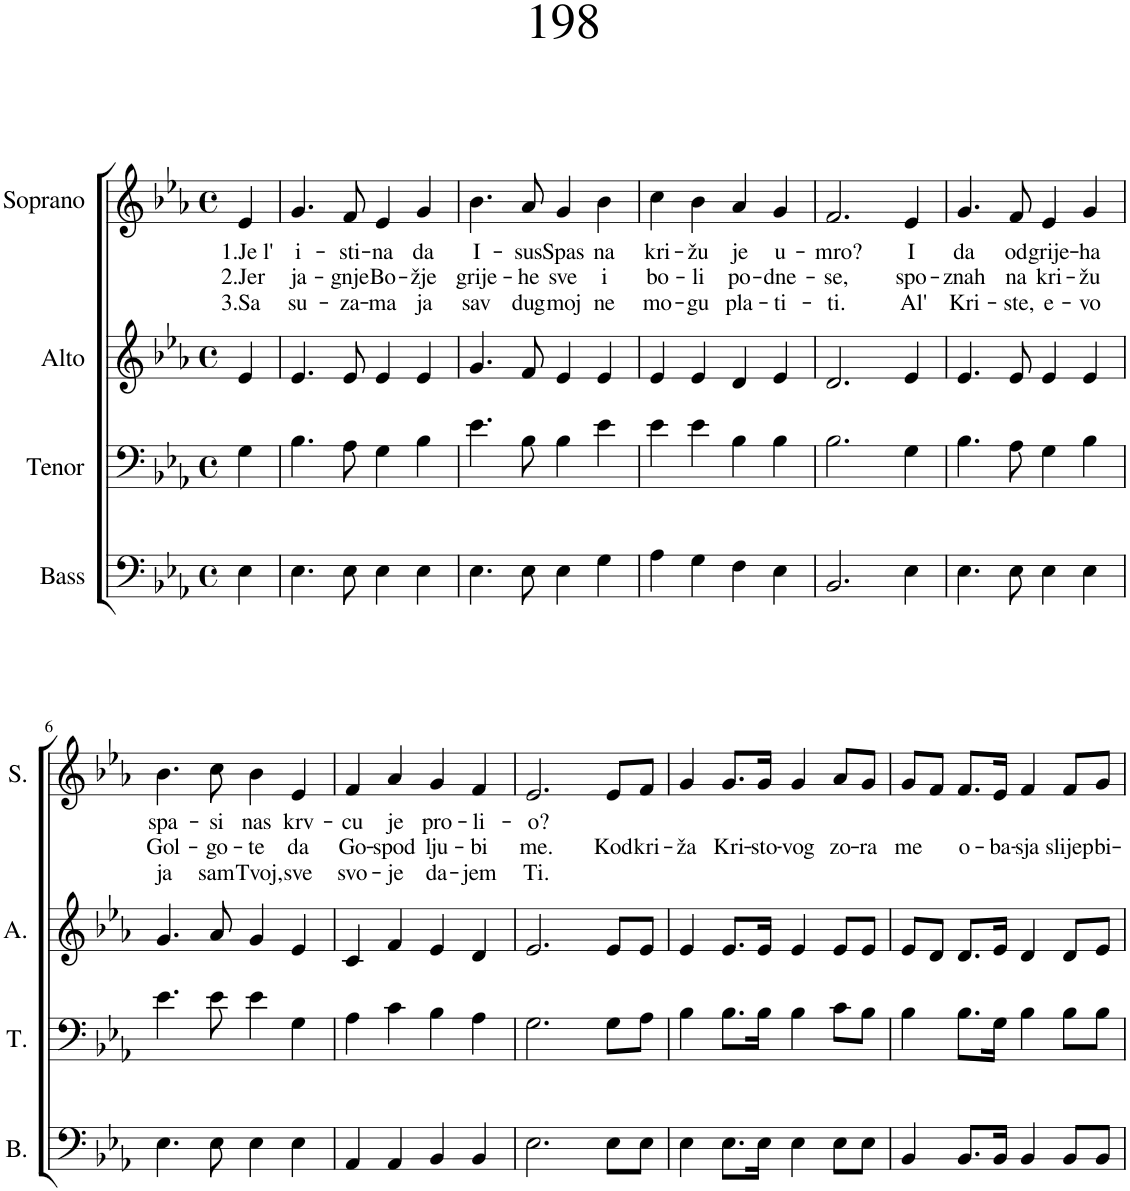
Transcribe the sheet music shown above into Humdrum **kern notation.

**kern	**kern	**kern	**kern	**text	**text	**text
*part4	*part3	*part2	*part1	*part1	*part1	*part1
*staff4	*staff3	*staff2	*staff1	*staff1	*staff1	*staff1
*I"Bass	*I"Tenor	*I"Alto	*I"Soprano	*	*	*
*I'B.	*I'T.	*I'A.	*I'S.	*	*	*
*clefF4	*clefF4	*clefG2	*clefG2	*	*	*
*k[b-e-a-]	*k[b-e-a-]	*k[b-e-a-]	*k[b-e-a-]	*	*	*
*M4/4	*M4/4	*M4/4	*M4/4	*	*	*
*met(c)	*met(c)	*met(c)	*met(c)	*	*	*
=	=	=	=	=	=	=
!	!	!	!	!LO:LY:b	!LO:LY:b	!LO:LY:b
4E-\	4G\	4e-/	4e-/	1.Je l'	2.Jer	3.Sa
=1	=1	=1	=1	=1	=1	=1
!	!	!	!	!LO:LY:b	!LO:LY:b	!LO:LY:b
4.E-\	4.B-\	4.e-/	4.g/	i-	ja-	su-
!	!	!	!	!LO:LY:b	!LO:LY:b	!LO:LY:b
8E-\	8A-\	8e-/	8f/	-sti-	-gnje	-za-
!	!	!	!	!LO:LY:b	!LO:LY:b	!LO:LY:b
4E-\	4G\	4e-/	4e-/	-na	Bo-	-ma
!	!	!	!	!LO:LY:b	!LO:LY:b	!LO:LY:b
4E-\	4B-\	4e-/	4g/	da	-žje	ja
=2	=2	=2	=2	=2	=2	=2
!	!	!	!	!LO:LY:b	!LO:LY:b	!LO:LY:b
4.E-\	4.e-\	4.g/	4.b-\	I-	grije-	sav
!	!	!	!	!LO:LY:b	!LO:LY:b	!LO:LY:b
8E-\	8B-\	8f/	8a-/	-sus	-he	dug
!	!	!	!	!LO:LY:b	!LO:LY:b	!LO:LY:b
4E-\	4B-\	4e-/	4g/	Spas	sve	moj
!	!	!	!	!LO:LY:b	!LO:LY:b	!LO:LY:b
4G\	4e-\	4e-/	4b-\	na	i	ne
=3	=3	=3	=3	=3	=3	=3
!	!	!	!	!LO:LY:b	!LO:LY:b	!LO:LY:b
4A-\	4e-\	4e-/	4cc\	kri-	bo-	mo-
!	!	!	!	!LO:LY:b	!LO:LY:b	!LO:LY:b
4G\	4e-\	4e-/	4b-\	-žu	-li	-gu
!	!	!	!	!LO:LY:b	!LO:LY:b	!LO:LY:b
4F\	4B-\	4d/	4a-/	je	po-	pla-
!	!	!	!	!LO:LY:b	!LO:LY:b	!LO:LY:b
4E-\	4B-\	4e-/	4g/	u-	-dne-	-ti-
=4	=4	=4	=4	=4	=4	=4
!	!	!	!	!LO:LY:b	!LO:LY:b	!LO:LY:b
2.BB-/	2.B-\	2.d/	2.f/	-mro?	-se,	-ti.
!	!	!	!	!LO:LY:b	!LO:LY:b	!LO:LY:b
4E-\	4G\	4e-/	4e-/	I	spo-	Al'
=5	=5	=5	=5	=5	=5	=5
!	!	!	!	!LO:LY:b	!LO:LY:b	!LO:LY:b
4.E-\	4.B-\	4.e-/	4.g/	da	-znah	Kri-
!	!	!	!	!LO:LY:b	!LO:LY:b	!LO:LY:b
8E-\	8A-\	8e-/	8f/	od	na	-ste,
!	!	!	!	!LO:LY:b	!LO:LY:b	!LO:LY:b
4E-\	4G\	4e-/	4e-/	grije-	kri-	e-
!	!	!	!	!LO:LY:b	!LO:LY:b	!LO:LY:b
4E-\	4B-\	4e-/	4g/	-ha	-žu	-vo
!!LO:LB:g=z
=6	=6	=6	=6	=6	=6	=6
!	!	!	!	!LO:LY:b	!LO:LY:b	!LO:LY:b
4.E-\	4.e-\	4.g/	4.b-\	spa-	Gol-	ja
!	!	!	!	!LO:LY:b	!LO:LY:b	!LO:LY:b
8E-\	8e-\	8a-/	8cc\	-si	-go-	sam
!	!	!	!	!LO:LY:b	!LO:LY:b	!LO:LY:b
4E-\	4e-\	4g/	4b-\	nas	-te	Tvoj,
!	!	!	!	!LO:LY:b	!LO:LY:b	!LO:LY:b
4E-\	4G\	4e-/	4e-/	krv-	da	sve
=7	=7	=7	=7	=7	=7	=7
!	!	!	!	!LO:LY:b	!LO:LY:b	!LO:LY:b
4AA-/	4A-\	4c/	4f/	-cu	Go-	svo-
!	!	!	!	!LO:LY:b	!LO:LY:b	!LO:LY:b
4AA-/	4c\	4f/	4a-/	je	-spod	-je
!	!	!	!	!LO:LY:b	!LO:LY:b	!LO:LY:b
4BB-/	4B-\	4e-/	4g/	pro-	lju-	da-
!	!	!	!	!LO:LY:b	!LO:LY:b	!LO:LY:b
4BB-/	4A-\	4d/	4f/	-li-	-bi	-jem
=8	=8	=8	=8	=8	=8	=8
!	!	!	!	!LO:LY:b	!LO:LY:b	!LO:LY:b
2.E-\	2.G\	2.e-/	2.e-/	-o?	me.	Ti.
!	!	!	!	!	!LO:LY:b	!
8E-\L	8G\L	8e-/L	8e-/L	.	Kod	.
!	!	!	!	!	!LO:LY:b	!
8E-\J	8A-\J	8e-/J	8f/J	.	kri-	.
=9	=9	=9	=9	=9	=9	=9
!	!	!	!	!	!LO:LY:b	!
4E-\	4B-\	4e-/	4g/	.	-ža	.
!	!	!	!	!	!LO:LY:b	!
8.E-\L	8.B-\L	8.e-/L	8.g/L	.	Kri-	.
!	!	!	!	!	!LO:LY:b	!
16E-\Jk	16B-\Jk	16e-/Jk	16g/Jk	.	-sto-	.
!	!	!	!	!	!LO:LY:b	!
4E-\	4B-\	4e-/	4g/	.	-vog	.
!	!	!	!	!	!LO:LY:b	!
8E-\L	8c\L	8e-/L	8a-/L	.	zo-	.
!	!	!	!	!	!LO:LY:b	!
8E-\J	8B-\J	8e-/J	8g/J	.	-ra	.
=10	=10	=10	=10	=10	=10	=10
!	!	!	!	!	!LO:LY:b	!
4BB-/	4B-\	8e-/L	8g/L	.	me	.
.	.	8d/J	8f/J	.	.	.
!	!	!	!	!	!LO:LY:b	!
8.BB-/L	8.B-\L	8.d/L	8.f/L	.	o-	.
!	!	!	!	!	!LO:LY:b	!
16BB-/Jk	16G\Jk	16e-/Jk	16e-/Jk	.	-ba-	.
!	!	!	!	!	!LO:LY:b	!
4BB-/	4B-\	4d/	4f/	.	-sja	.
!	!	!	!	!	!LO:LY:b	!
8BB-/L	8B-\L	8d/L	8f/L	.	slijep	.
!	!	!	!	!	!LO:LY:b	!
8BB-/J	8B-\J	8e-/J	8g/J	.	bi-	.
=	=	=	=	=	=	=
*-	*-	*-	*-	*-	*-	*-
